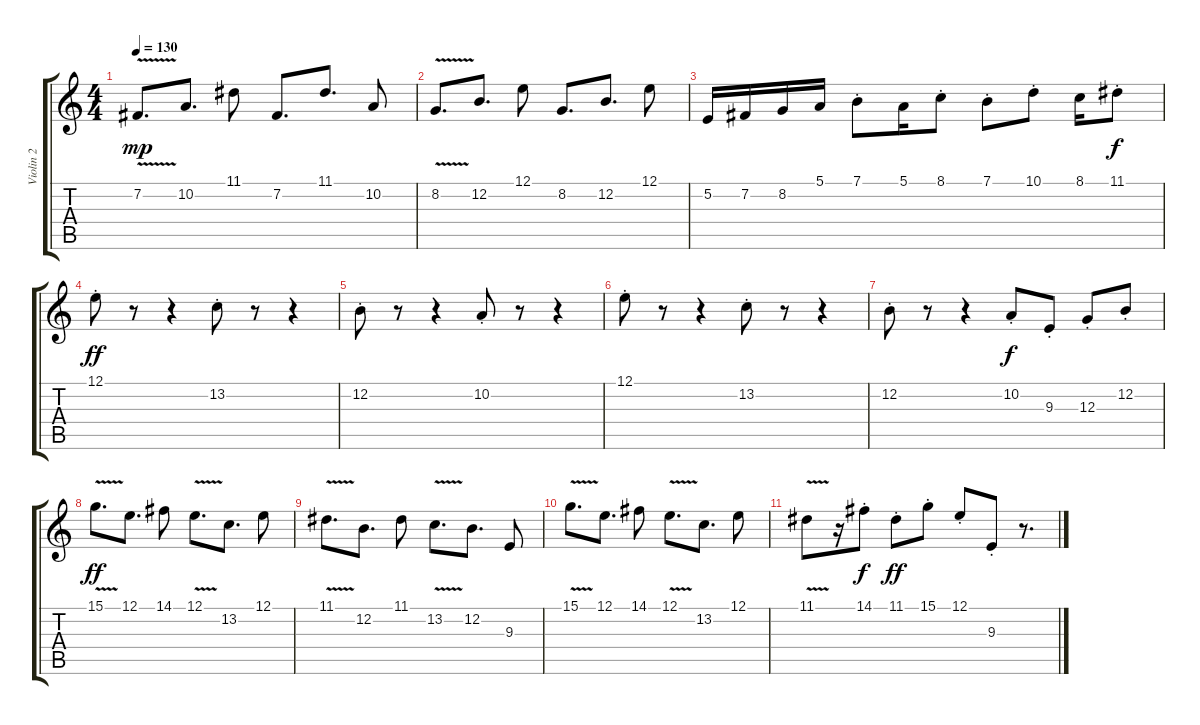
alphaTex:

\track ("Violin 2" "Violin 2") {instrument violin}
\staff {score tabs}
\tuning (E4 B3 G3 D3 A2 E2) {hide}
\ts (4 4)
\tempo 130
\clef g2
\ks c
7.2{v}.8{d dy mp} 10.2.8{d} 11.1.8 7.2.8{d} 11.1.8{d} 10.2.8 |
8.2{v}.8{d} 12.2.8{d} 12.1.8 8.2.8{d} 12.2.8{d} 12.1.8 |
5.2.16 7.2.16 8.2.16 5.1.16 7.1{st}.8 5.1.16 8.1{st}.8 7.1{st}.8 10.1{st}.8 8.1.16 11.1{st}.8{dy f} |
12.1{st}.8{dy ff} r.8 r.4 13.2{st}.8 r.8 r.4 |
12.2{st}.8 r.8 r.4 10.2{st}.8 r.8 r.4 |
12.1{st}.8 r.8 r.4 13.2{st}.8 r.8 r.4 |
12.2{st}.8 r.8 r.4 10.2{st}.8{dy f} 9.3{st}.8 12.3{st}.8 12.2{st}.8 |
15.1{v}.8{d dy ff} 12.1.8{d} 14.1.8 12.1{v}.8{d} 13.2.8{d} 12.1.8 |
11.1{v}.8{d} 12.2.8{d} 11.1.8 13.2{v}.8{d} 12.2.8{d} 9.3.8 |
15.1{v}.8{d} 12.1.8{d} 14.1.8 12.1{v}.8{d} 13.2.8{d} 12.1.8 |
11.1{v}.8 r.16 14.1{st}.8{dy f} 11.1{st}.8{dy ff} 15.1{st}.8 12.1{st}.8 9.3{st}.8 r.8{d}
